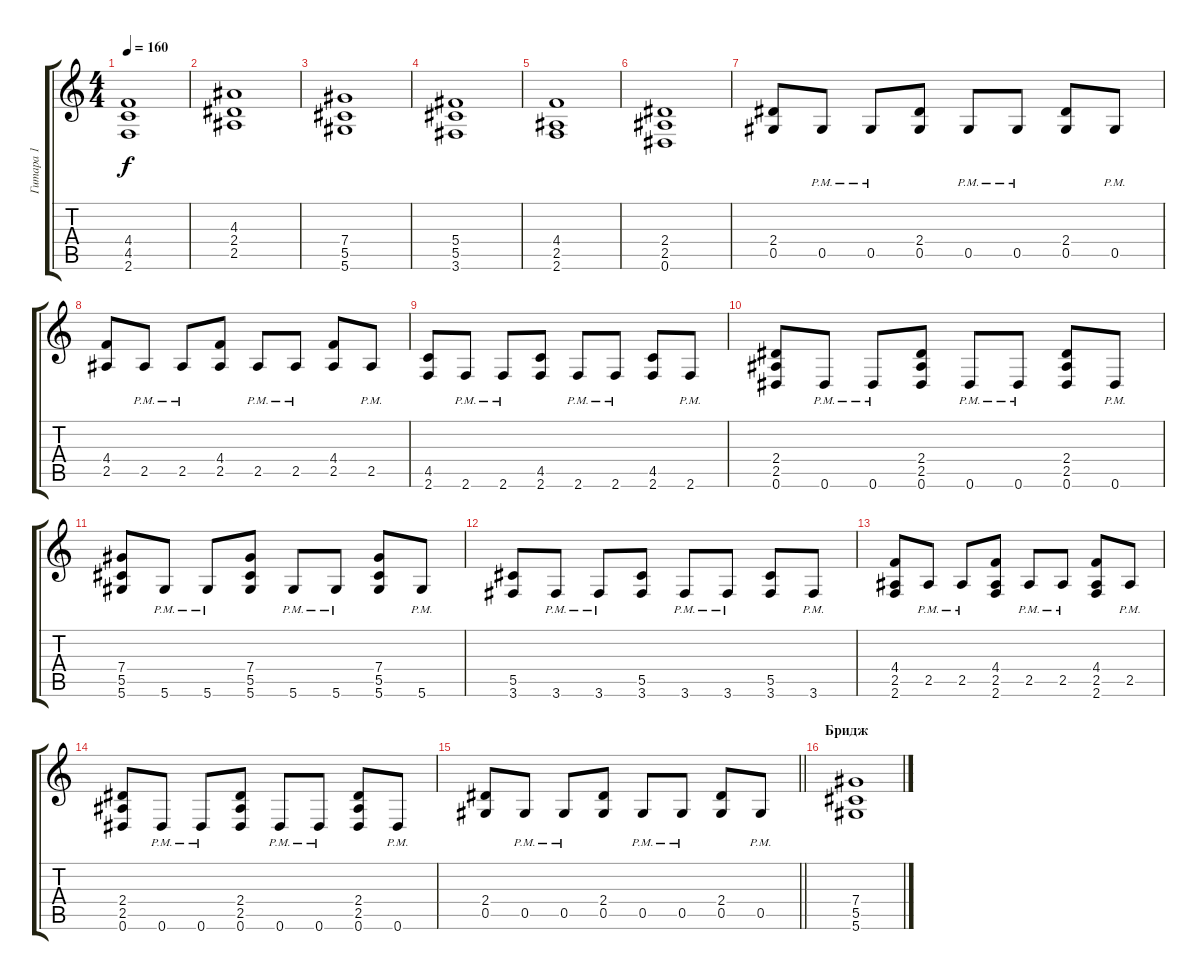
\track ("Гитара 1" "Гитара 1") {instrument distortionguitar}
\staff {score tabs}
\tuning (Eb4 Bb3 Gb3 Db3 Ab2 Eb2) {hide}
\ts (4 4)
\tempo 160
\clef g2
\ks c
(4.4 4.5 2.6).1{dy f} |
(4.3 2.4 2.5).1 |
(7.4 5.5 5.6).1 |
(5.4 5.5 3.6).1 |
(4.4 2.5 2.6).1 |
(2.4 2.5 0.6).1 |
(2.4 0.5).8 0.5{pm}.8 0.5{pm}.8 (2.4 0.5).8 0.5{pm}.8 0.5{pm}.8 (2.4 0.5).8 0.5{pm}.8 |
(4.4 2.5).8 2.5{pm}.8 2.5{pm}.8 (4.4 2.5).8 2.5{pm}.8 2.5{pm}.8 (4.4 2.5).8 2.5{pm}.8 |
(4.5 2.6).8 2.6{pm}.8 2.6{pm}.8 (4.5 2.6).8 2.6{pm}.8 2.6{pm}.8 (4.5 2.6).8 2.6{pm}.8 |
(2.4 2.5 0.6).8 0.6{pm}.8 0.6{pm}.8 (2.4 2.5 0.6).8 0.6{pm}.8 0.6{pm}.8 (2.4 2.5 0.6).8 0.6{pm}.8 |
(7.4 5.5 5.6).8 5.6{pm}.8 5.6{pm}.8 (7.4 5.5 5.6).8 5.6{pm}.8 5.6{pm}.8 (7.4 5.5 5.6).8 5.6{pm}.8 |
(5.5 3.6).8 3.6{pm}.8 3.6{pm}.8 (5.5 3.6).8 3.6{pm}.8 3.6{pm}.8 (5.5 3.6).8 3.6{pm}.8 |
(4.4 2.5 2.6).8 2.5{pm}.8 2.5{pm}.8 (4.4 2.5 2.6).8 2.5{pm}.8 2.5{pm}.8 (4.4 2.5 2.6).8 2.5{pm}.8 |
(2.4 2.5 0.6).8 0.6{pm}.8 0.6{pm}.8 (2.4 2.5 0.6).8 0.6{pm}.8 0.6{pm}.8 (2.4 2.5 0.6).8 0.6{pm}.8 |
\barLineRight lightlight
(2.4 0.5).8 0.5{pm}.8 0.5{pm}.8 (2.4 0.5).8 0.5{pm}.8 0.5{pm}.8 (2.4 0.5).8 0.5{pm}.8 |
\section ("" "Бридж")
(7.4 5.5 5.6).1
